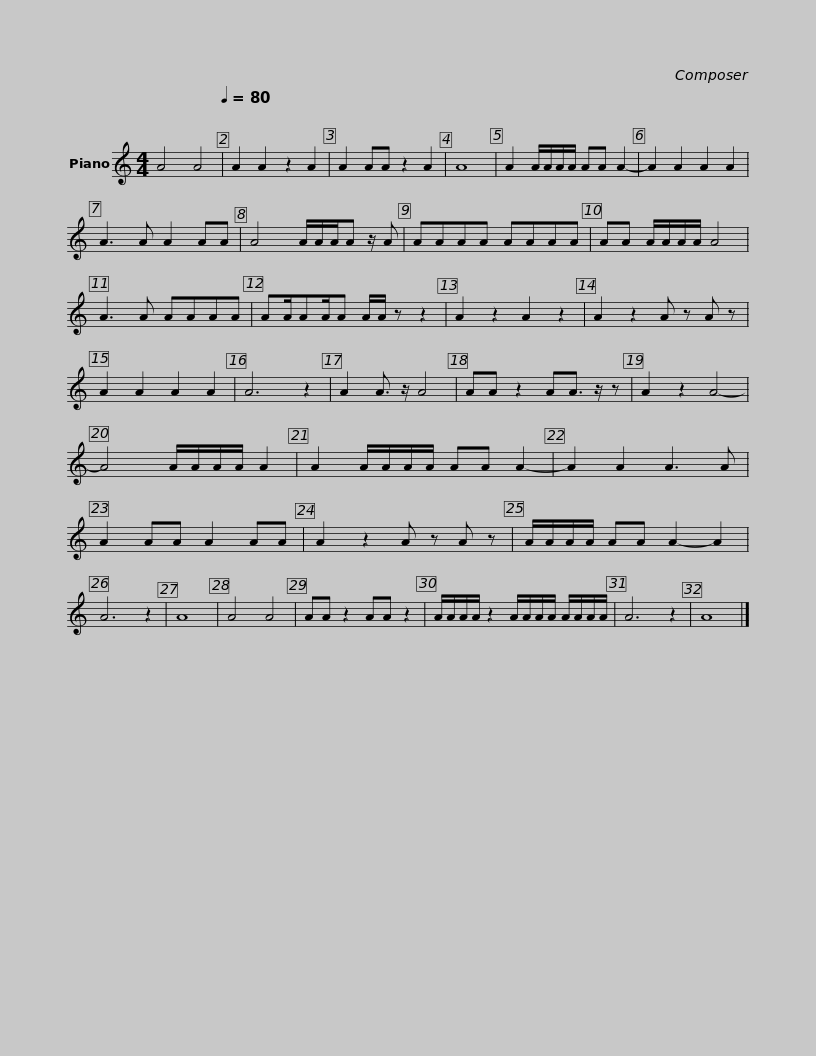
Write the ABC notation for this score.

X:1
L:1/8
M:4/4
I:linebreak $
K:C
V:1 treble
V:1
 A4 A4[Q:1/4=80] | A2 A2 z2 A2 | A2 AA z2 A2 | A8 |$ A2 A/A/A/A/ AA A2- | %5
 A2 A2 A2 A2 | A3 A A2 AA | A4 A/A/A/A z/ A |$ AAAA AAAA | AA A/A/A/A/ A4 | %10
 A3 A AAAA | AA/AA/A A/A/ z z2 |$ A2 z2 A2 z2 | A2 z2 A z A z | A2 A2 A2 A2 | %15
 A6 z2 |$ A2 A3/2 z/ A4 | AA z2 AA3/2 z/ z | A2 z2 A4- | A4 A/A/A/A/ A2 |$ %20
 A2 A/A/A/A/ AA A2- | A2 A2 A3 A | A2 AA A2 AA | A2 z2 A z A z |$ A/A/A/A/ AA A2- A2 | %25
 A6 z2 | A8 | A4 A4 |$ AA z2 AA z2 | A/A/A/A/ z2 A/A/A/A/ A/A/A/A/ | %30
 A6 z2 | A8 |] %32
